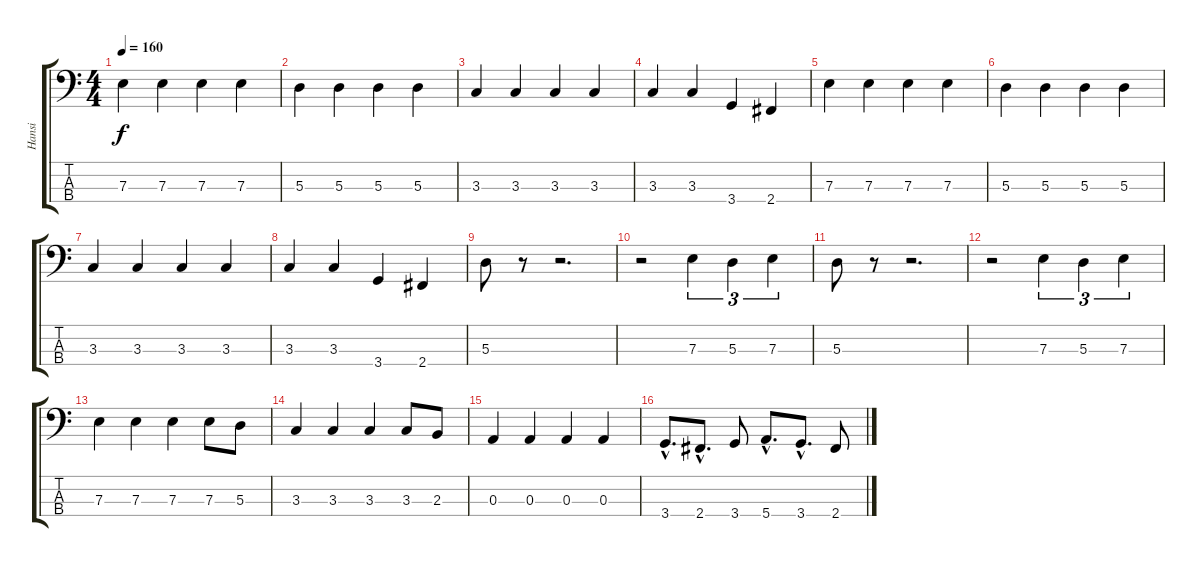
\track ("Hansi" "Hansi") {instrument electricbasspick}
\staff {score tabs}
\tuning (G2 D2 A1 E1) {hide}
\ts (4 4)
\tempo 160
\clef f4
\ks c
7.3.4{dy f} 7.3.4 7.3.4 7.3.4 |
5.3.4 5.3.4 5.3.4 5.3.4 |
3.3.4 3.3.4 3.3.4 3.3.4 |
3.3.4 3.3.4 3.4.4 2.4.4 |
7.3.4 7.3.4 7.3.4 7.3.4 |
5.3.4 5.3.4 5.3.4 5.3.4 |
3.3.4 3.3.4 3.3.4 3.3.4 |
3.3.4 3.3.4 3.4.4 2.4.4 |
5.3.8 r.8 r.2{d} |
r.2 7.3.4{tu (3 2)} 5.3.4{tu (3 2)} 7.3.4{tu (3 2)} |
5.3.8 r.8 r.2{d} |
r.2 7.3.4{tu (3 2)} 5.3.4{tu (3 2)} 7.3.4{tu (3 2)} |
7.3.4 7.3.4 7.3.4 7.3.8 5.3.8 |
3.3.4 3.3.4 3.3.4 3.3.8 2.3.8 |
0.3.4 0.3.4 0.3.4 0.3.4 |
3.4{hac}.8{d} 2.4{hac}.8{d} 3.4.8 5.4{hac}.8{d} 3.4{hac}.8{d} 2.4.8
